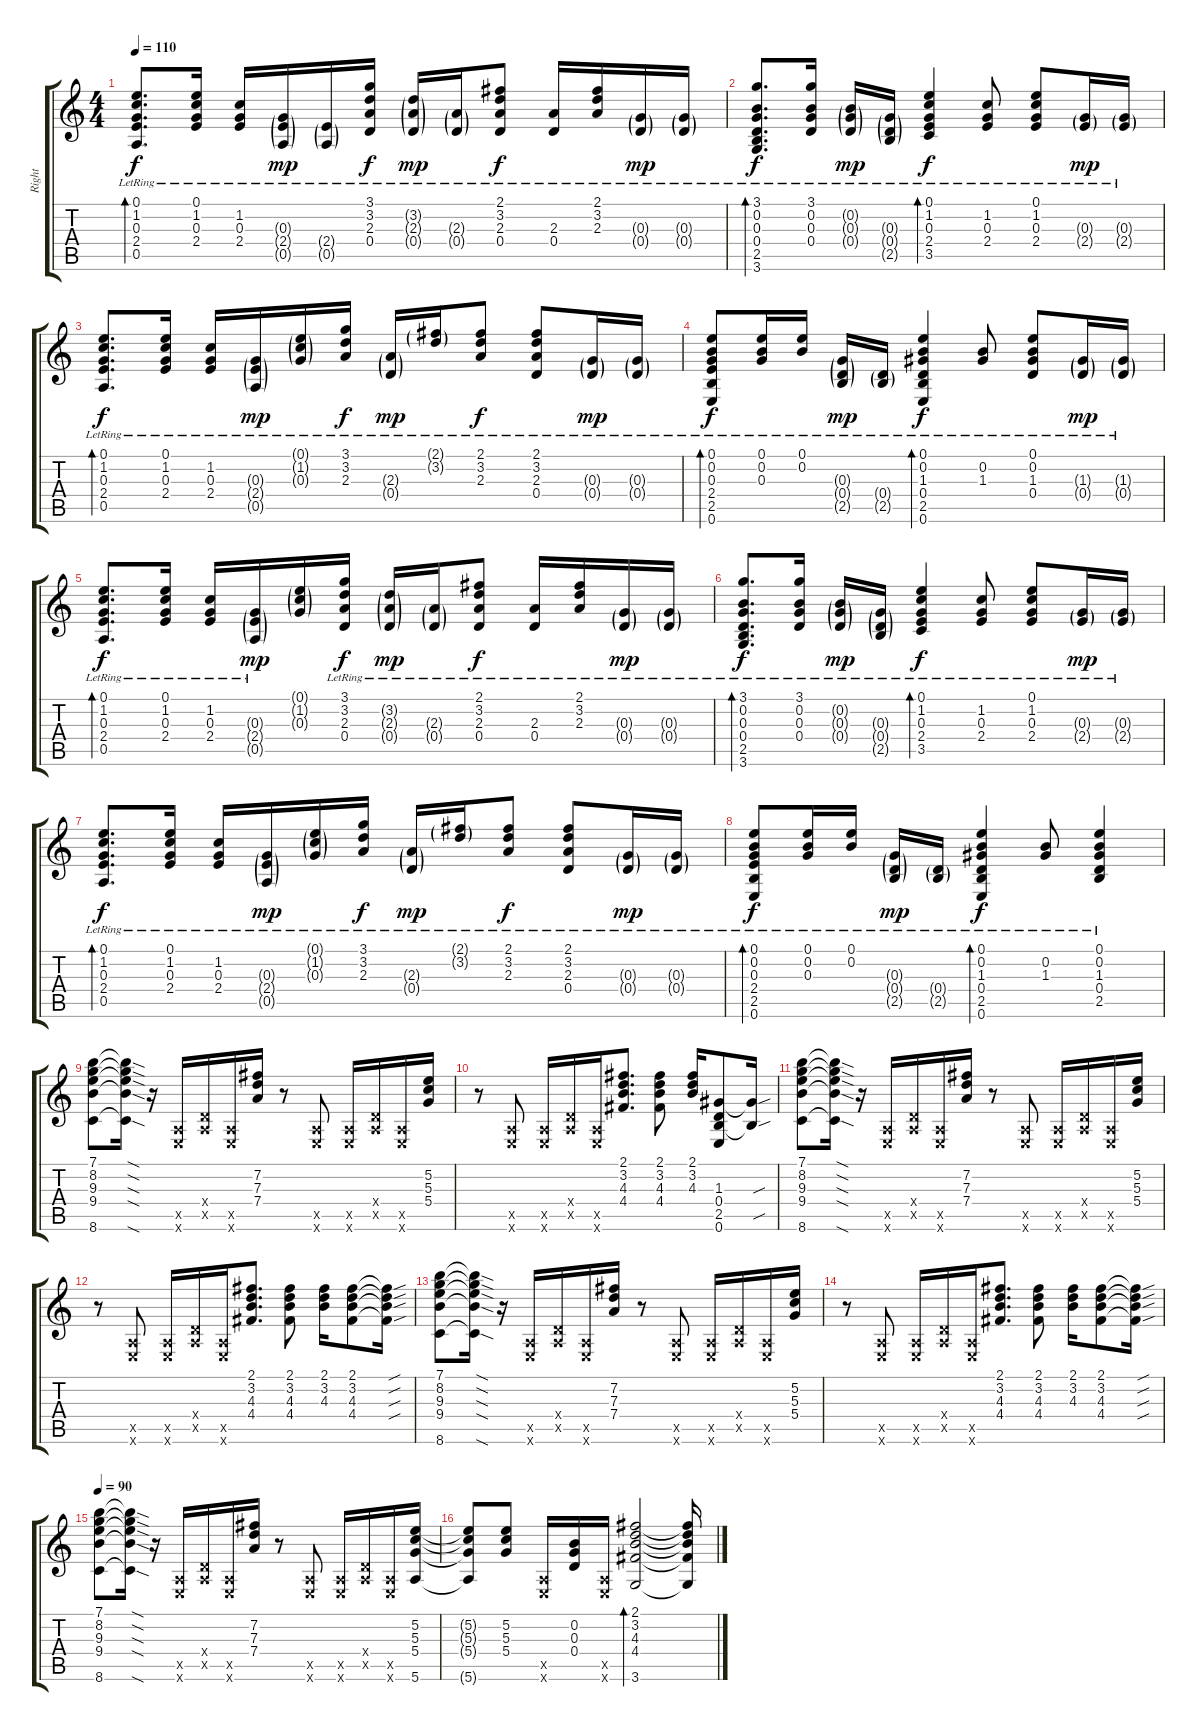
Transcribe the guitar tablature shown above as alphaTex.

\track ("Right" "Right") {instrument acousticguitarsteel}
\staff {score tabs}
\tuning (E4 B3 G3 D3 A2 E2) {hide}
\ts (4 4)
\tempo 110
\clef g2
\ks c
(0.1{lr} 1.2{lr} 0.3{lr} 2.4{lr} 0.5{lr}).8{d bd 60 dy f} (0.1{lr} 1.2{lr} 0.3{lr} 2.4{lr}).16 (1.2{lr} 0.3{lr} 2.4{lr}).16 (0.3{g lr} 2.4{g lr} 0.5{g lr}).16{dy mp} (2.4{g lr} 0.5{g lr}).16 (3.1{lr} 3.2{lr} 2.3{lr} 0.4{lr}).16{dy f} (3.2{g lr} 2.3{g lr} 0.4{g lr}).16{dy mp} (2.3{g lr} 0.4{g lr}).16 (2.1{lr} 3.2{lr} 2.3{lr} 0.4{lr}).8{dy f} (2.3{lr} 0.4{lr}).16 (2.1{lr} 3.2{lr} 2.3{lr}).16 (0.3{g lr} 0.4{g lr}).16{dy mp} (0.3{g lr} 0.4{g}).16 |
(3.1{lr} 0.2{lr} 0.3{lr} 0.4{lr} 2.5{lr} 3.6{lr}).8{d bd 60 dy f} (3.1{lr} 0.2{lr} 0.3{lr} 0.4{lr}).16 (0.2{g lr} 0.3{g lr} 0.4{g lr}).16{dy mp} (0.3{g lr} 0.4{g lr} 2.5{g lr}).16 (0.1{lr} 1.2{lr} 0.3{lr} 2.4{lr} 3.5{lr}).4{bd 60 dy f} (1.2{lr} 0.3{lr} 2.4{lr}).8 (0.1{lr} 1.2{lr} 0.3{lr} 2.4{lr}).8 (0.3{g lr} 2.4{g lr}).16{dy mp} (0.3{g lr} 2.4{g lr}).16 |
(0.1{lr} 1.2{lr} 0.3{lr} 2.4{lr} 0.5{lr}).8{d bd 60 dy f} (0.1{lr} 1.2{lr} 0.3{lr} 2.4{lr}).16 (1.2{lr} 0.3{lr} 2.4{lr}).16 (0.3{g lr} 2.4{g lr} 0.5{g lr}).16{dy mp} (0.1{g lr} 1.2{g lr} 0.3{g lr}).16 (3.1{lr} 3.2{lr} 2.3{lr}).16{dy f} (2.3{g lr} 0.4{g lr}).16{dy mp} (2.1{g lr} 3.2{g lr}).16 (2.1{lr} 3.2{lr} 2.3{lr}).8{dy f} (2.1{lr} 3.2{lr} 2.3{lr} 0.4).8 (0.3{g lr} 0.4{g lr}).16{dy mp} (0.3{g lr} 0.4{g lr}).16 |
(0.1{lr} 0.2{lr} 0.3{lr} 2.4{lr} 2.5{lr} 0.6{lr}).8{bd 60 dy f} (0.1 0.2{lr} 0.3{lr}).16 (0.1 0.2{lr}).16 (0.3{g lr} 0.4{g lr} 2.5{g lr}).16{dy mp} (0.4{g lr} 2.5{g lr}).16 (0.1{lr} 0.2{lr} 1.3{lr} 0.4{lr} 2.5{lr} 0.6).4{bd 60 dy f} (0.2{lr} 1.3{lr}).8 (0.1{lr} 0.2{lr} 1.3{lr} 0.4).8 (1.3{g lr} 0.4{g lr}).16{dy mp} (1.3{g lr} 0.4{g lr}).16 |
(0.1{lr} 1.2{lr} 0.3{lr} 2.4{lr} 0.5{lr}).8{d bd 60 dy f} (0.1{lr} 1.2{lr} 0.3{lr} 2.4{lr}).16 (1.2{lr} 0.3{lr} 2.4{lr}).16 (0.3{g lr} 2.4{g lr} 0.5{g lr}).16{dy mp} (0.1{g} 1.2{g} 0.3{g}).16 (3.1{lr} 3.2{lr} 2.3{lr} 0.4{lr}).16{dy f} (3.2{g lr} 2.3{g lr} 0.4{g lr}).16{dy mp} (2.3{g lr} 0.4{g lr}).16 (2.1{lr} 3.2{lr} 2.3{lr} 0.4{lr}).8{dy f} (2.3{lr} 0.4{lr}).16 (2.1{lr} 3.2{lr} 2.3{lr}).16 (0.3{g lr} 0.4{g lr}).16{dy mp} (0.3{g lr} 0.4{g}).16 |
(3.1{lr} 0.2{lr} 0.3{lr} 0.4{lr} 2.5{lr} 3.6{lr}).8{d bd 60 dy f} (3.1{lr} 0.2{lr} 0.3{lr} 0.4{lr}).16 (0.2{g lr} 0.3{g lr} 0.4{g lr}).16{dy mp} (0.3{g lr} 0.4{g lr} 2.5{g lr}).16 (0.1{lr} 1.2{lr} 0.3{lr} 2.4{lr} 3.5{lr}).4{bd 60 dy f} (1.2{lr} 0.3{lr} 2.4{lr}).8 (0.1{lr} 1.2{lr} 0.3{lr} 2.4{lr}).8 (0.3{g lr} 2.4{g lr}).16{dy mp} (0.3{g lr} 2.4{g lr}).16 |
(0.1{lr} 1.2{lr} 0.3{lr} 2.4{lr} 0.5{lr}).8{d bd 60 dy f} (0.1{lr} 1.2{lr} 0.3{lr} 2.4{lr}).16 (1.2{lr} 0.3{lr} 2.4{lr}).16 (0.3{g lr} 2.4{g lr} 0.5{g lr}).16{dy mp} (0.1{g lr} 1.2{g lr} 0.3{g lr}).16 (3.1{lr} 3.2{lr} 2.3{lr}).16{dy f} (2.3{g lr} 0.4{g lr}).16{dy mp} (2.1{g lr} 3.2{g lr}).16 (2.1{lr} 3.2{lr} 2.3{lr}).8{dy f} (2.1{lr} 3.2{lr} 2.3{lr} 0.4).8 (0.3{g lr} 0.4{g lr}).16{dy mp} (0.3{g lr} 0.4{g lr}).16 |
(0.1{lr} 0.2{lr} 0.3{lr} 2.4{lr} 2.5{lr} 0.6{lr}).8{bd 60 dy f} (0.1 0.2{lr} 0.3{lr}).16 (0.1 0.2{lr}).16 (0.3{g lr} 0.4{g lr} 2.5{g lr}).16{dy mp} (0.4{g lr} 2.5{g lr}).16 (0.1{lr} 0.2{lr} 1.3{lr} 0.4{lr} 2.5{lr} 0.6).4{bd 60 dy f} (0.2{lr} 1.3{lr}).8 (0.1{lr} 0.2{lr} 1.3{lr} 0.4 2.5).4 |
(7.1 8.2 9.3 9.4 8.6).8 (7.1{sod t} 8.2{sod t} 9.3{sod t} 9.4{sod t} 8.6{sod t}).16 r.16 (0.5{x} 0.6{x}).16 (0.4{x} 0.5{x}).16 (0.5{x} 0.6{x}).16 (7.2 7.3 7.4).16 r.8 (0.5{x} 0.6{x}).8 (0.5{x} 0.6{x}).16 (0.4{x} 0.5{x}).16 (0.5{x} 0.6{x}).16 (5.2 5.3 5.4).16 |
r.8 (0.5{x} 0.6{x}).8 (0.5{x} 0.6{x}).16 (0.4{x} 0.5{x}).16 (0.5{x} 0.6{x}).16 (2.1 3.2 4.3 4.4).8{d} (2.1 3.2 4.3 4.4).8 (2.1 3.2 4.3).16 (1.3 0.4 2.5 0.6).8 (1.3{sou t} 2.5{sou t}).16 |
(7.1 8.2 9.3 9.4 8.6).8 (7.1{sod t} 8.2{sod t} 9.3{sod t} 9.4{sod t} 8.6{sod t}).16 r.16 (0.5{x} 0.6{x}).16 (0.4{x} 0.5{x}).16 (0.5{x} 0.6{x}).16 (7.2 7.3 7.4).16 r.8 (0.5{x} 0.6{x}).8 (0.5{x} 0.6{x}).16 (0.4{x} 0.5{x}).16 (0.5{x} 0.6{x}).16 (5.2 5.3 5.4).16 |
r.8 (0.5{x} 0.6{x}).8 (0.5{x} 0.6{x}).16 (0.4{x} 0.5{x}).16 (0.5{x} 0.6{x}).16 (2.1 3.2 4.3 4.4).8{d} (2.1 3.2 4.3 4.4).8 (2.1 3.2 4.3).16 (2.1 3.2 4.3 4.4).8 (2.1{sou t} 3.2{sou t} 4.3{sou t} 4.4{sou t}).16 |
(7.1 8.2 9.3 9.4 8.6).8 (7.1{sod t} 8.2{sod t} 9.3{sod t} 9.4{sod t} 8.6{sod t}).16 r.16 (0.5{x} 0.6{x}).16 (0.4{x} 0.5{x}).16 (0.5{x} 0.6{x}).16 (7.2 7.3 7.4).16 r.8 (0.5{x} 0.6{x}).8 (0.5{x} 0.6{x}).16 (0.4{x} 0.5{x}).16 (0.5{x} 0.6{x}).16 (5.2 5.3 5.4).16 |
r.8 (0.5{x} 0.6{x}).8 (0.5{x} 0.6{x}).16 (0.4{x} 0.5{x}).16 (0.5{x} 0.6{x}).16 (2.1 3.2 4.3 4.4).8{d} (2.1 3.2 4.3 4.4).8 (2.1 3.2 4.3).16 (2.1 3.2 4.3 4.4).8 (2.1{sou t} 3.2{sou t} 4.3{sou t} 4.4{sou t}).16 |
\tempo 90
(7.1 8.2 9.3 9.4 8.6).8 (7.1{sod t} 8.2{sod t} 9.3{sod t} 9.4{sod t} 8.6{sod t}).16 r.16 (0.5{x} 0.6{x}).16 (0.4{x} 0.5{x}).16 (0.5{x} 0.6{x}).16 (7.2 7.3 7.4).16 r.8 (0.5{x} 0.6{x}).8 (0.5{x} 0.6{x}).16 (0.4{x} 0.5{x}).16 (0.5{x} 0.6{x}).16 (5.2 5.3 5.4 5.6).16 |
(5.2{t} 5.3{t} 5.4{t} 5.6{t}).8 (5.2 5.3 5.4).8 (0.5{x} 0.6{x}).16 (0.2 0.3 0.4).16 (0.5{x} 0.6{x}).16 (2.1 3.2 4.3 4.4 3.6).2{bd 480} (2.1{t} 3.2{t} 4.3{t} 4.4{t} 3.6{t}).16
